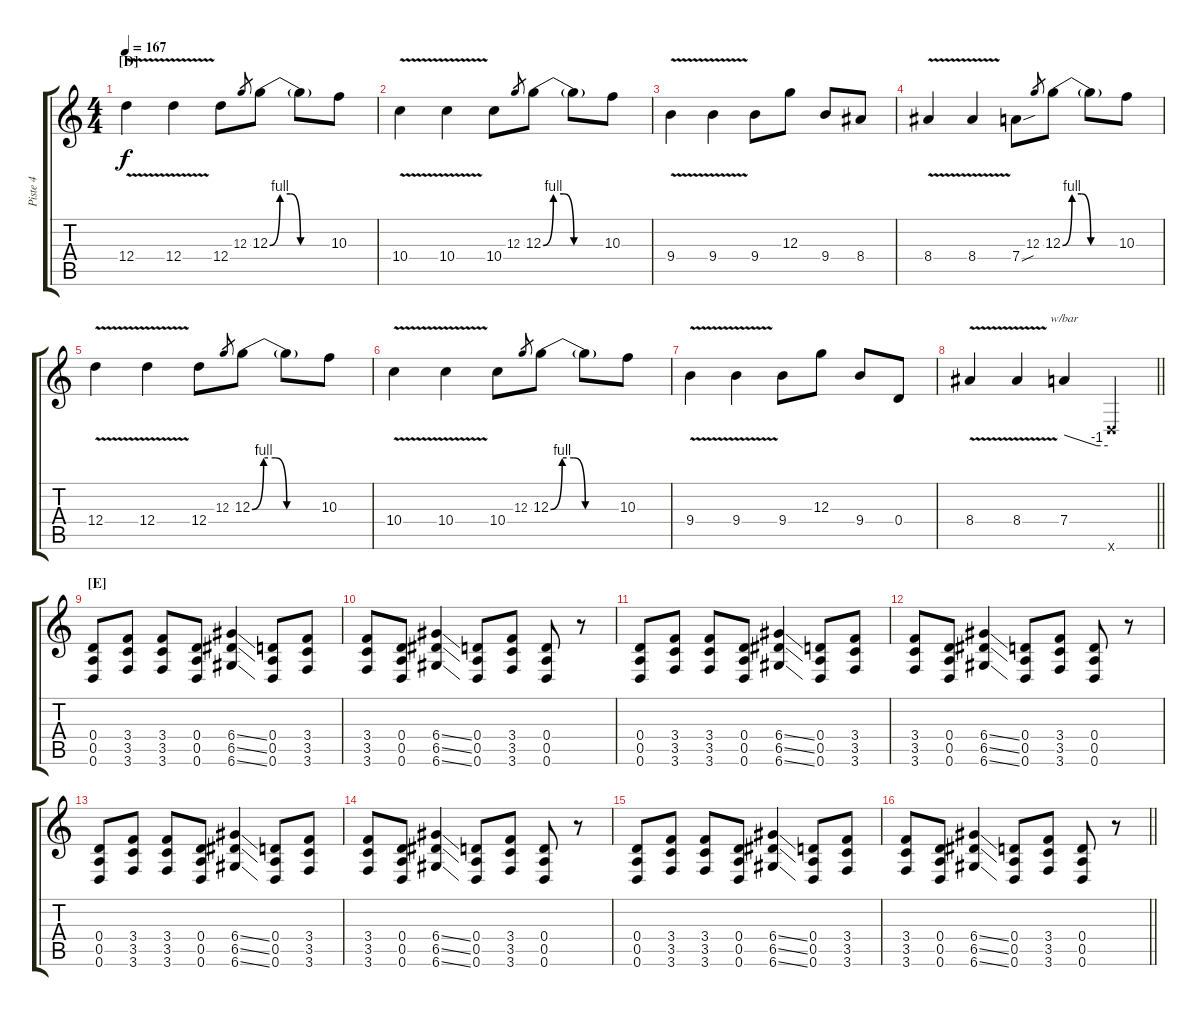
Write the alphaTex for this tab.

\track ("Piste 4" "Piste 4") {instrument distortionguitar}
\staff {score tabs}
\tuning (E4 B3 G3 D3 A2 D2) {hide}
\ts (4 4)
\section ("" "[D]")
\tempo 167
\clef g2
\ks c
12.4{v}.4{dy f} 12.4{v}.4 12.4.8 12.3.8{gr} 12.3{be (custom 0 0 10 4 20 4 30 0 60 0)}.8 12.3{t}.8 10.3.8 |
10.4{v}.4 10.4{v}.4 10.4.8 12.3.8{gr} 12.3{be (custom 0 0 10 4 20 4 30 0 60 0)}.8 12.3{t}.8 10.3.8 |
9.4{v}.4 9.4{v}.4 9.4.8 12.3.8 9.4.8 8.4.8 |
8.4{v}.4 8.4{v}.4 7.4{sou}.8 12.3.8{gr} 12.3{be (custom 0 0 10 4 20 4 30 0 60 0)}.8 12.3{t}.8 10.3.8 |
12.4{v}.4 12.4{v}.4 12.4.8 12.3.8{gr} 12.3{be (custom 0 0 10 4 20 4 30 0 60 0)}.8 12.3{t}.8 10.3.8 |
10.4{v}.4 10.4{v}.4 10.4.8 12.3.8{gr} 12.3{be (custom 0 0 10 4 20 4 30 0 60 0)}.8 12.3{t}.8 10.3.8 |
9.4{v}.4 9.4{v}.4 9.4.8 12.3.8 9.4.8 0.4.8 |
\barLineRight lightlight
8.4{v}.4 8.4{v}.4 7.4.4{tbe (custom default 0 0 45 -4 60 -4)} 0.6{x}.4 |
\section ("" "[E]")
(0.4 0.5 0.6).8{volume 10 balance 8} (3.4 3.5 3.6).8 (3.4 3.5 3.6).8 (0.4 0.5 0.6).8 (6.4{ss} 6.5{ss} 6.6{ss}).4 (0.4 0.5 0.6).8 (3.4 3.5 3.6).8 |
(3.4 3.5 3.6).8 (0.4 0.5 0.6).8 (6.4{ss} 6.5{ss} 6.6{ss}).4 (0.4 0.5 0.6).8 (3.4 3.5 3.6).8 (0.4 0.5 0.6).8 r.8 |
(0.4 0.5 0.6).8 (3.4 3.5 3.6).8 (3.4 3.5 3.6).8 (0.4 0.5 0.6).8 (6.4{ss} 6.5{ss} 6.6{ss}).4 (0.4 0.5 0.6).8 (3.4 3.5 3.6).8 |
(3.4 3.5 3.6).8 (0.4 0.5 0.6).8 (6.4{ss} 6.5{ss} 6.6{ss}).4 (0.4 0.5 0.6).8 (3.4 3.5 3.6).8 (0.4 0.5 0.6).8 r.8 |
(0.4 0.5 0.6).8 (3.4 3.5 3.6).8 (3.4 3.5 3.6).8 (0.4 0.5 0.6).8 (6.4{ss} 6.5{ss} 6.6{ss}).4 (0.4 0.5 0.6).8 (3.4 3.5 3.6).8 |
(3.4 3.5 3.6).8 (0.4 0.5 0.6).8 (6.4{ss} 6.5{ss} 6.6{ss}).4 (0.4 0.5 0.6).8 (3.4 3.5 3.6).8 (0.4 0.5 0.6).8 r.8 |
(0.4 0.5 0.6).8 (3.4 3.5 3.6).8 (3.4 3.5 3.6).8 (0.4 0.5 0.6).8 (6.4{ss} 6.5{ss} 6.6{ss}).4 (0.4 0.5 0.6).8 (3.4 3.5 3.6).8 |
\barLineRight lightlight
(3.4 3.5 3.6).8 (0.4 0.5 0.6).8 (6.4{ss} 6.5{ss} 6.6{ss}).4 (0.4 0.5 0.6).8 (3.4 3.5 3.6).8 (0.4 0.5 0.6).8 r.8
